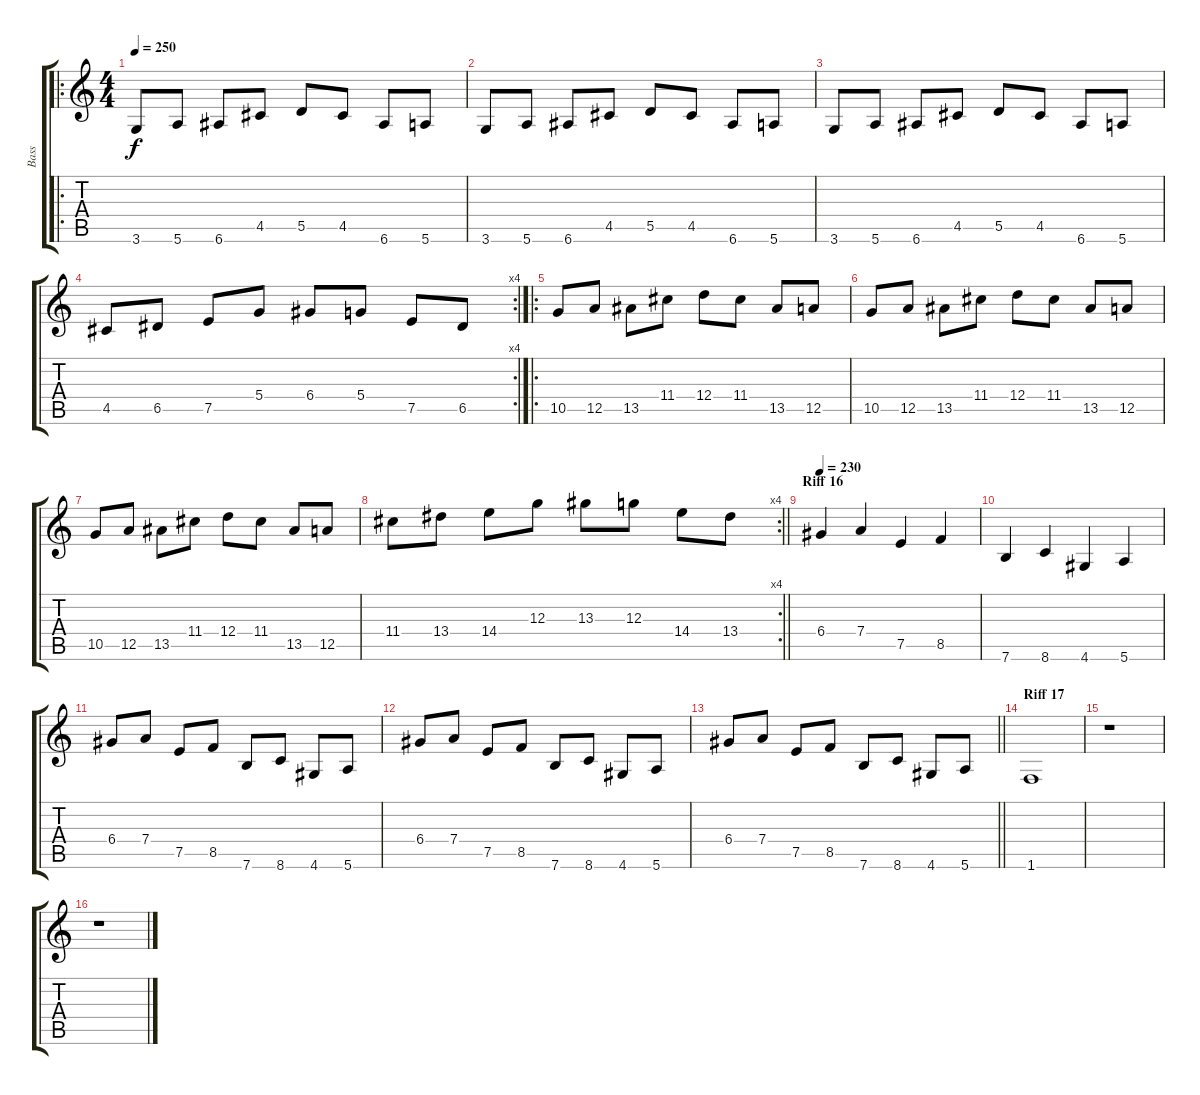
\track ("Bass" "Bass") {instrument contrabass}
\staff {score tabs}
\tuning (E4 B3 G3 D3 A2 E2) {hide}
\ro
\ts (4 4)
\tempo 250
\clef g2
\ks c
3.6.8{dy f} 5.6.8 6.6.8 4.5.8 5.5.8 4.5.8 6.6.8 5.6.8 |
3.6.8 5.6.8 6.6.8 4.5.8 5.5.8 4.5.8 6.6.8 5.6.8 |
3.6.8 5.6.8 6.6.8 4.5.8 5.5.8 4.5.8 6.6.8 5.6.8 |
\rc 4
4.5.8 6.5.8 7.5.8 5.4.8 6.4.8 5.4.8 7.5.8 6.5.8 |
\ro
10.5.8 12.5.8 13.5.8 11.4.8 12.4.8 11.4.8 13.5.8 12.5.8 |
10.5.8 12.5.8 13.5.8 11.4.8 12.4.8 11.4.8 13.5.8 12.5.8 |
10.5.8 12.5.8 13.5.8 11.4.8 12.4.8 11.4.8 13.5.8 12.5.8 |
\rc 4
\barLineRight lightlight
11.4.8 13.4.8 14.4.8 12.3.8 13.3.8 12.3.8 14.4.8 13.4.8 |
\section ("" "Riff 16")
\tempo 230
6.4.4 7.4.4 7.5.4 8.5.4 |
7.6.4 8.6.4 4.6.4 5.6.4 |
6.4.8 7.4.8 7.5.8 8.5.8 7.6.8 8.6.8 4.6.8 5.6.8 |
6.4.8 7.4.8 7.5.8 8.5.8 7.6.8 8.6.8 4.6.8 5.6.8 |
\barLineRight lightlight
6.4.8 7.4.8 7.5.8 8.5.8 7.6.8 8.6.8 4.6.8 5.6.8 |
\section ("" "Riff 17")
1.6.1 |
r.1 |
r.1
